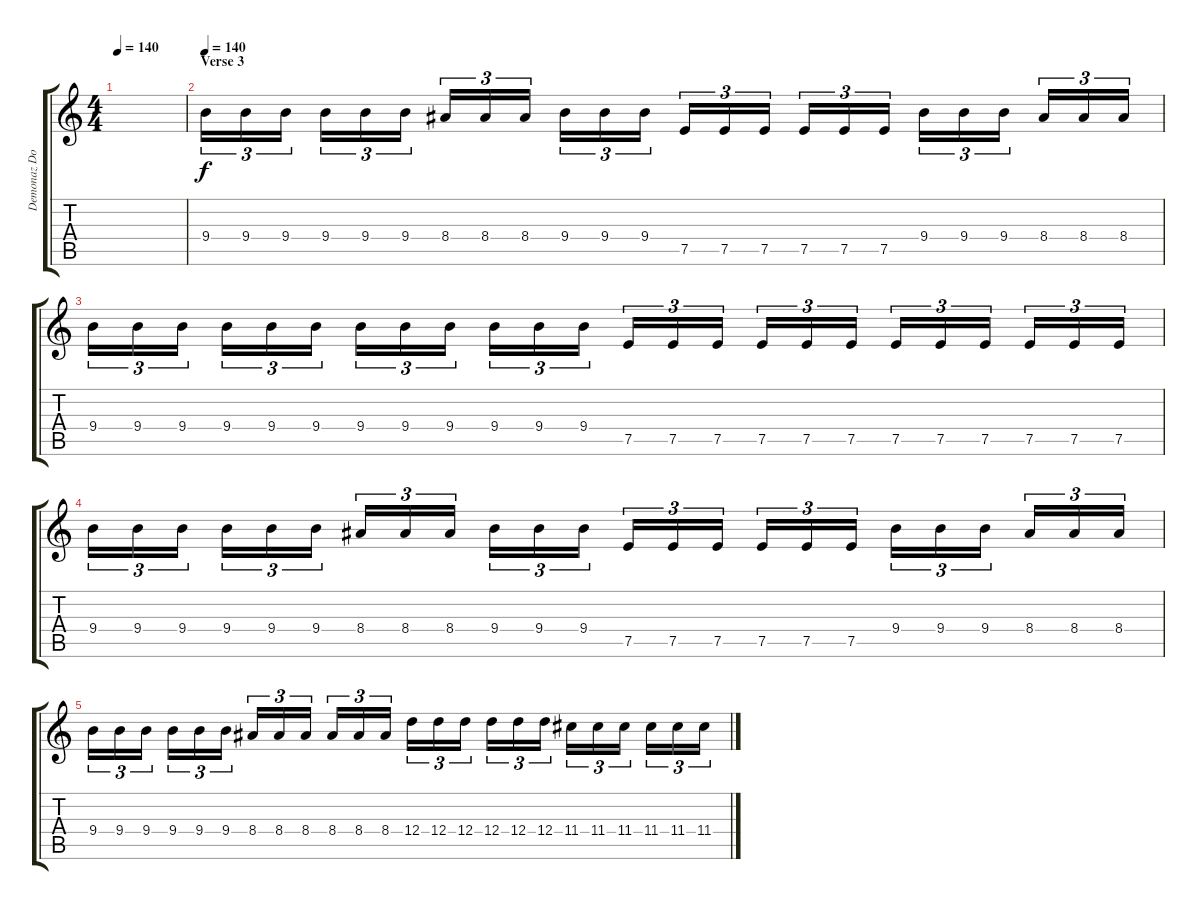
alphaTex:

\track ("Demonaz Doom Occulta Additional Guitar" "Demonaz Do") {instrument distortionguitar}
\staff {score tabs}
\tuning (E4 B3 G3 D3 A2 E2) {hide}
\ts (4 4)
\tempo 140
\clef g2
\ks c
|
\section ("" "Verse 3")
\tempo 140
9.4.16{tu (3 2)} 9.4.16{tu (3 2)} 9.4.16{tu (3 2)} 9.4.16{tu (3 2)} 9.4.16{tu (3 2)} 9.4.16{tu (3 2)} 8.4.16{tu (3 2)} 8.4.16{tu (3 2)} 8.4.16{tu (3 2)} 9.4.16{tu (3 2)} 9.4.16{tu (3 2)} 9.4.16{tu (3 2)} 7.5.16{tu (3 2)} 7.5.16{tu (3 2)} 7.5.16{tu (3 2)} 7.5.16{tu (3 2)} 7.5.16{tu (3 2)} 7.5.16{tu (3 2)} 9.4.16{tu (3 2)} 9.4.16{tu (3 2)} 9.4.16{tu (3 2)} 8.4.16{tu (3 2)} 8.4.16{tu (3 2)} 8.4.16{tu (3 2)} |
9.4.16{tu (3 2)} 9.4.16{tu (3 2)} 9.4.16{tu (3 2)} 9.4.16{tu (3 2)} 9.4.16{tu (3 2)} 9.4.16{tu (3 2)} 9.4.16{tu (3 2)} 9.4.16{tu (3 2)} 9.4.16{tu (3 2)} 9.4.16{tu (3 2)} 9.4.16{tu (3 2)} 9.4.16{tu (3 2)} 7.5.16{tu (3 2)} 7.5.16{tu (3 2)} 7.5.16{tu (3 2)} 7.5.16{tu (3 2)} 7.5.16{tu (3 2)} 7.5.16{tu (3 2)} 7.5.16{tu (3 2)} 7.5.16{tu (3 2)} 7.5.16{tu (3 2)} 7.5.16{tu (3 2)} 7.5.16{tu (3 2)} 7.5.16{tu (3 2)} |
9.4.16{tu (3 2)} 9.4.16{tu (3 2)} 9.4.16{tu (3 2)} 9.4.16{tu (3 2)} 9.4.16{tu (3 2)} 9.4.16{tu (3 2)} 8.4.16{tu (3 2)} 8.4.16{tu (3 2)} 8.4.16{tu (3 2)} 9.4.16{tu (3 2)} 9.4.16{tu (3 2)} 9.4.16{tu (3 2)} 7.5.16{tu (3 2)} 7.5.16{tu (3 2)} 7.5.16{tu (3 2)} 7.5.16{tu (3 2)} 7.5.16{tu (3 2)} 7.5.16{tu (3 2)} 9.4.16{tu (3 2)} 9.4.16{tu (3 2)} 9.4.16{tu (3 2)} 8.4.16{tu (3 2)} 8.4.16{tu (3 2)} 8.4.16{tu (3 2)} |
9.4.16{tu (3 2)} 9.4.16{tu (3 2)} 9.4.16{tu (3 2)} 9.4.16{tu (3 2)} 9.4.16{tu (3 2)} 9.4.16{tu (3 2)} 8.4.16{tu (3 2)} 8.4.16{tu (3 2)} 8.4.16{tu (3 2)} 8.4.16{tu (3 2)} 8.4.16{tu (3 2)} 8.4.16{tu (3 2)} 12.4.16{tu (3 2)} 12.4.16{tu (3 2)} 12.4.16{tu (3 2)} 12.4.16{tu (3 2)} 12.4.16{tu (3 2)} 12.4.16{tu (3 2)} 11.4.16{tu (3 2)} 11.4.16{tu (3 2)} 11.4.16{tu (3 2)} 11.4.16{tu (3 2)} 11.4.16{tu (3 2)} 11.4.16{tu (3 2)}
